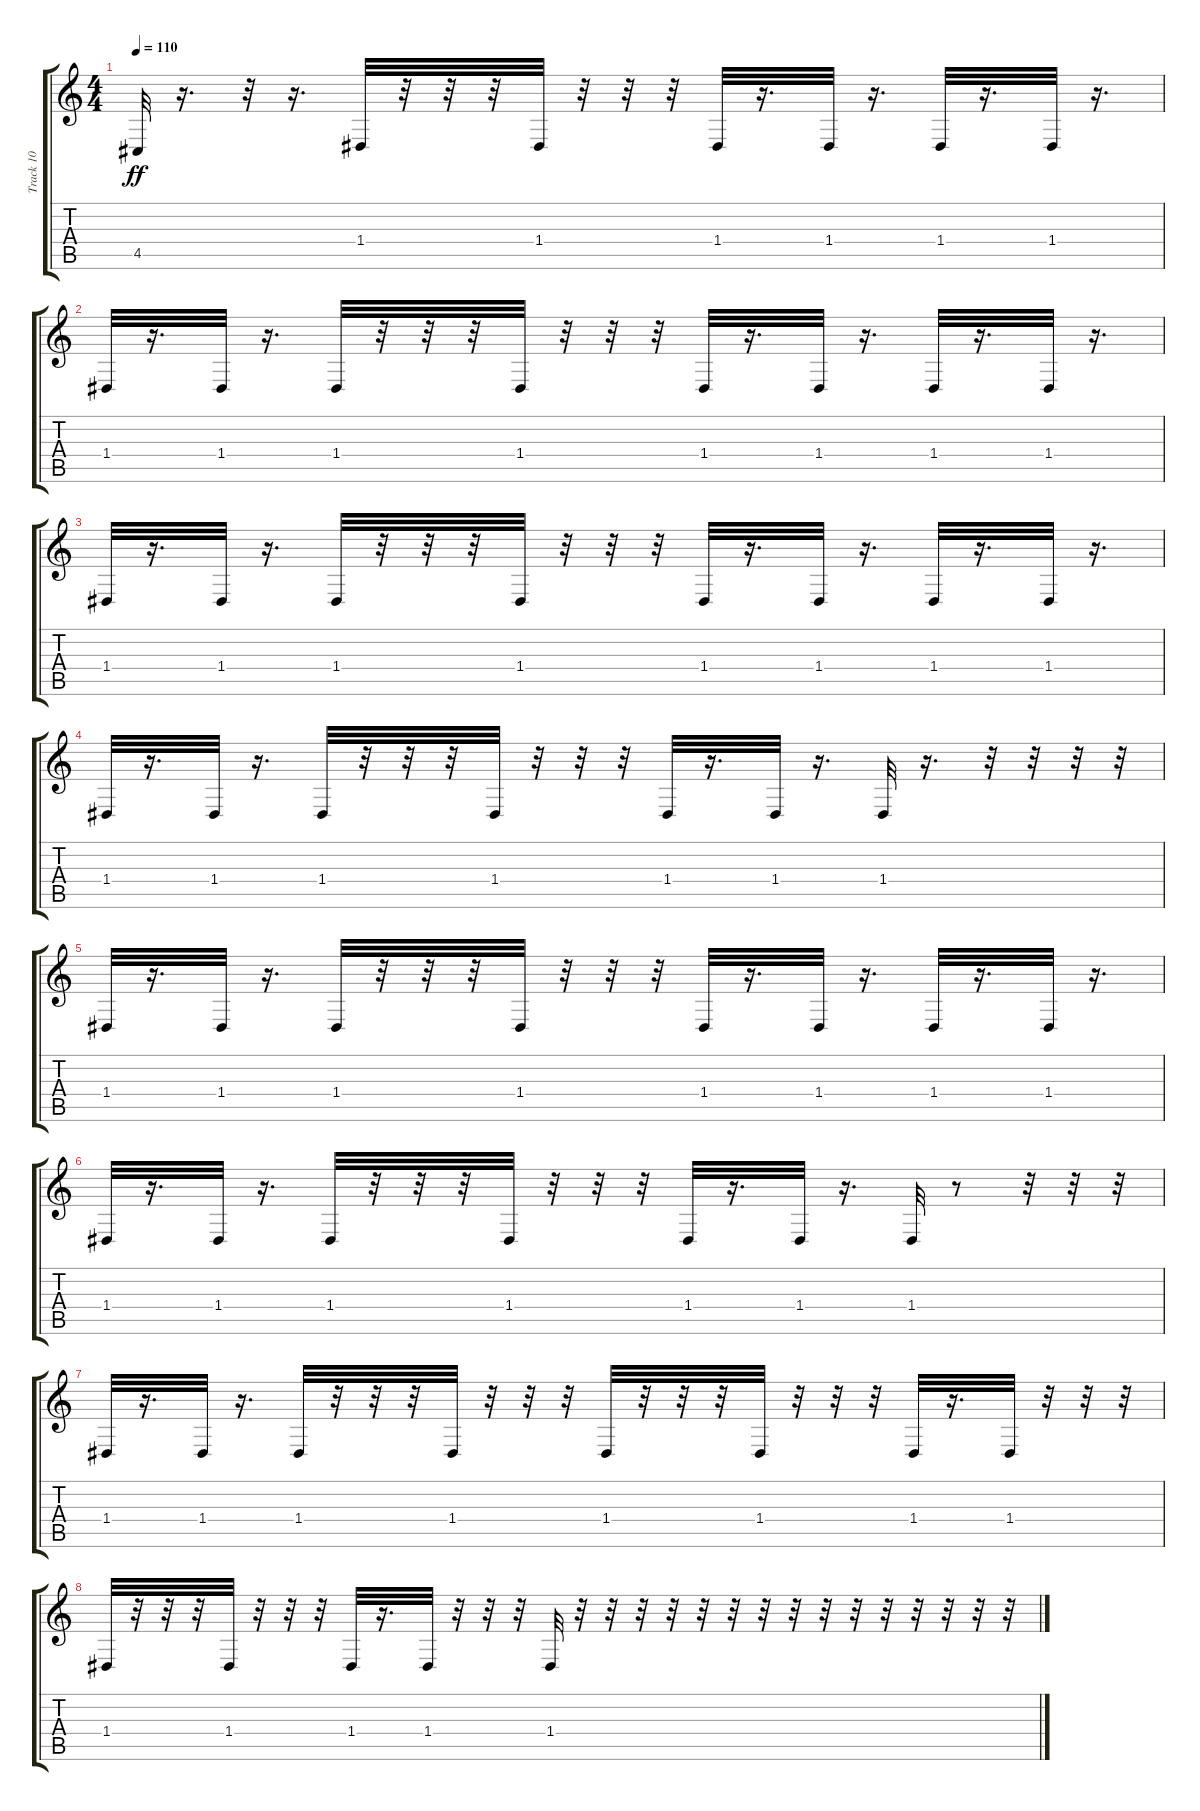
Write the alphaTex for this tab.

\track ("Track 10" "Track 10") {instrument drawbarorgan}
\staff {score tabs}
\tuning (E4 B3 G3 D3 A2 E2) {hide}
\ts (4 4)
\tempo 110
\clef g2
\ks c
4.5.32{dy ff} r.16{d} r.32 r.16{d} 1.4.32 r.32 r.32 r.32 1.4.32 r.32 r.32 r.32 1.4.32 r.16{d} 1.4.32 r.16{d} 1.4.32 r.16{d} 1.4.32 r.16{d} |
1.4.32 r.16{d} 1.4.32 r.16{d} 1.4.32 r.32 r.32 r.32 1.4.32 r.32 r.32 r.32 1.4.32 r.16{d} 1.4.32 r.16{d} 1.4.32 r.16{d} 1.4.32 r.16{d} |
1.4.32 r.16{d} 1.4.32 r.16{d} 1.4.32 r.32 r.32 r.32 1.4.32 r.32 r.32 r.32 1.4.32 r.16{d} 1.4.32 r.16{d} 1.4.32 r.16{d} 1.4.32 r.16{d} |
1.4.32 r.16{d} 1.4.32 r.16{d} 1.4.32 r.32 r.32 r.32 1.4.32 r.32 r.32 r.32 1.4.32 r.16{d} 1.4.32 r.16{d} 1.4.32 r.16{d} r.32 r.32 r.32 r.32 |
1.4.32 r.16{d} 1.4.32 r.16{d} 1.4.32 r.32 r.32 r.32 1.4.32 r.32 r.32 r.32 1.4.32 r.16{d} 1.4.32 r.16{d} 1.4.32 r.16{d} 1.4.32 r.16{d} |
1.4.32 r.16{d} 1.4.32 r.16{d} 1.4.32 r.32 r.32 r.32 1.4.32 r.32 r.32 r.32 1.4.32 r.16{d} 1.4.32 r.16{d} 1.4.32 r.8 r.32 r.32 r.32 |
1.4.32 r.16{d} 1.4.32 r.16{d} 1.4.32 r.32 r.32 r.32 1.4.32 r.32 r.32 r.32 1.4.32 r.32 r.32 r.32 1.4.32 r.32 r.32 r.32 1.4.32 r.16{d} 1.4.32 r.32 r.32 r.32 |
1.4.32 r.32 r.32 r.32 1.4.32 r.32 r.32 r.32 1.4.32 r.16{d} 1.4.32 r.32 r.32 r.32 1.4.32 r.32 r.32 r.32 r.32 r.32 r.32 r.32 r.32 r.32 r.32 r.32 r.32 r.32 r.32 r.32
